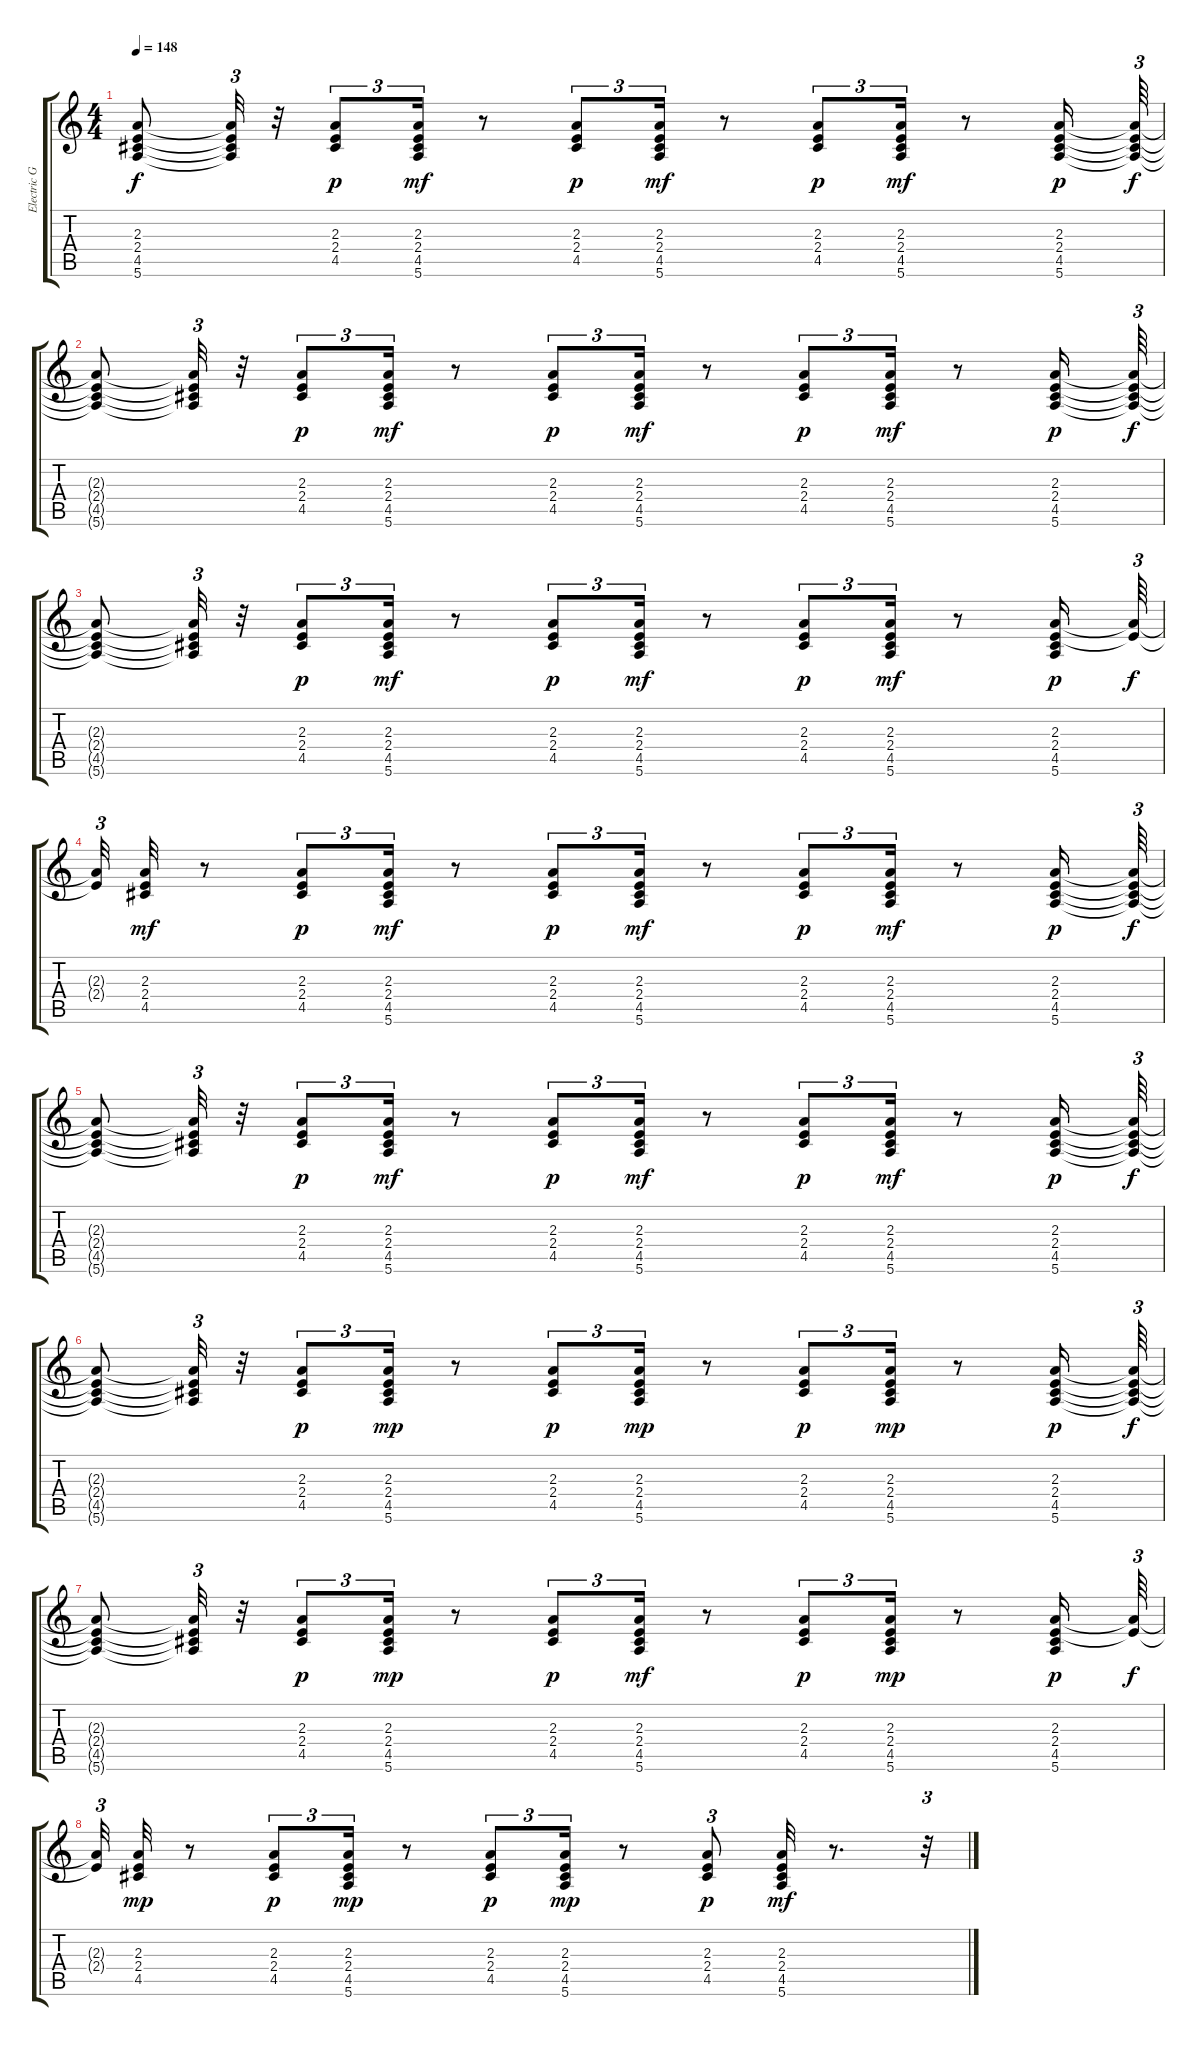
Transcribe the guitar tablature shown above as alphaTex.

\track ("Electric Guitar (muted)" "Electric G") {mute instrument electricguitarmuted}
\staff {score tabs}
\tuning (E4 B3 G3 D3 A2 E2) {hide}
\ts (4 4)
\tempo 148
\clef g2
\ks c
(2.3{t} 2.4{t} 4.5{t} 5.6{t}).8{dy f} (2.3{t} 2.4{t} 4.5{t} 5.6{t}).32{tu (3 2)} r.32 (2.3 2.4 4.5).8{tu (3 2) dy p} (2.3 2.4 4.5 5.6).16{tu (3 2) dy mf} r.8 (2.3 2.4 4.5).8{tu (3 2) dy p} (2.3 2.4 4.5 5.6).16{tu (3 2) dy mf} r.8 (2.3 2.4 4.5).8{tu (3 2) dy p} (2.3 2.4 4.5 5.6).16{tu (3 2) dy mf} r.8 (2.3 2.4 4.5 5.6).16{dy p} (2.3{t} 2.4{t} 4.5{t} 5.6{t}).64{tu (3 2) dy f} |
(2.3{t} 2.4{t} 4.5{t} 5.6{t}).8 (2.3{t} 2.4{t} 4.5{t} 5.6{t}).32{tu (3 2)} r.32 (2.3 2.4 4.5).8{tu (3 2) dy p} (2.3 2.4 4.5 5.6).16{tu (3 2) dy mf} r.8 (2.3 2.4 4.5).8{tu (3 2) dy p} (2.3 2.4 4.5 5.6).16{tu (3 2) dy mf} r.8 (2.3 2.4 4.5).8{tu (3 2) dy p} (2.3 2.4 4.5 5.6).16{tu (3 2) dy mf} r.8 (2.3 2.4 4.5 5.6).16{dy p} (2.3{t} 2.4{t} 4.5{t} 5.6{t}).64{tu (3 2) dy f} |
(2.3{t} 2.4{t} 4.5{t} 5.6{t}).8 (2.3{t} 2.4{t} 4.5{t} 5.6{t}).32{tu (3 2)} r.32 (2.3 2.4 4.5).8{tu (3 2) dy p} (2.3 2.4 4.5 5.6).16{tu (3 2) dy mf} r.8 (2.3 2.4 4.5).8{tu (3 2) dy p} (2.3 2.4 4.5 5.6).16{tu (3 2) dy mf} r.8 (2.3 2.4 4.5).8{tu (3 2) dy p} (2.3 2.4 4.5 5.6).16{tu (3 2) dy mf} r.8 (2.3 2.4 4.5 5.6).16{dy p} (2.3{t} 2.4{t}).64{tu (3 2) dy f} |
(2.3{t} 2.4{t}).32{tu (3 2)} (2.3 2.4 4.5).32{dy mf} r.8 (2.3 2.4 4.5).8{tu (3 2) dy p} (2.3 2.4 4.5 5.6).16{tu (3 2) dy mf} r.8 (2.3 2.4 4.5).8{tu (3 2) dy p} (2.3 2.4 4.5 5.6).16{tu (3 2) dy mf} r.8 (2.3 2.4 4.5).8{tu (3 2) dy p} (2.3 2.4 4.5 5.6).16{tu (3 2) dy mf} r.8 (2.3 2.4 4.5 5.6).16{dy p} (2.3{t} 2.4{t} 4.5{t} 5.6{t}).64{tu (3 2) dy f} |
(2.3{t} 2.4{t} 4.5{t} 5.6{t}).8 (2.3{t} 2.4{t} 4.5{t} 5.6{t}).32{tu (3 2)} r.32 (2.3 2.4 4.5).8{tu (3 2) dy p} (2.3 2.4 4.5 5.6).16{tu (3 2) dy mf} r.8 (2.3 2.4 4.5).8{tu (3 2) dy p} (2.3 2.4 4.5 5.6).16{tu (3 2) dy mf} r.8 (2.3 2.4 4.5).8{tu (3 2) dy p} (2.3 2.4 4.5 5.6).16{tu (3 2) dy mf} r.8 (2.3 2.4 4.5 5.6).16{dy p} (2.3{t} 2.4{t} 4.5{t} 5.6{t}).64{tu (3 2) dy f} |
(2.3{t} 2.4{t} 4.5{t} 5.6{t}).8 (2.3{t} 2.4{t} 4.5{t} 5.6{t}).32{tu (3 2)} r.32 (2.3 2.4 4.5).8{tu (3 2) dy p} (2.3 2.4 4.5 5.6).16{tu (3 2) dy mp} r.8 (2.3 2.4 4.5).8{tu (3 2) dy p} (2.3 2.4 4.5 5.6).16{tu (3 2) dy mp} r.8 (2.3 2.4 4.5).8{tu (3 2) dy p} (2.3 2.4 4.5 5.6).16{tu (3 2) dy mp} r.8 (2.3 2.4 4.5 5.6).16{dy p} (2.3{t} 2.4{t} 4.5{t} 5.6{t}).64{tu (3 2) dy f} |
(2.3{t} 2.4{t} 4.5{t} 5.6{t}).8 (2.3{t} 2.4{t} 4.5{t} 5.6{t}).32{tu (3 2)} r.32 (2.3 2.4 4.5).8{tu (3 2) dy p} (2.3 2.4 4.5 5.6).16{tu (3 2) dy mp} r.8 (2.3 2.4 4.5).8{tu (3 2) dy p} (2.3 2.4 4.5 5.6).16{tu (3 2) dy mf} r.8 (2.3 2.4 4.5).8{tu (3 2) dy p} (2.3 2.4 4.5 5.6).16{tu (3 2) dy mp} r.8 (2.3 2.4 4.5 5.6).16{dy p} (2.3{t} 2.4{t}).64{tu (3 2) dy f} |
(2.3{t} 2.4{t}).32{tu (3 2)} (2.3 2.4 4.5).32{dy mp} r.8 (2.3 2.4 4.5).8{tu (3 2) dy p} (2.3 2.4 4.5 5.6).16{tu (3 2) dy mp} r.8 (2.3 2.4 4.5).8{tu (3 2) dy p} (2.3 2.4 4.5 5.6).16{tu (3 2) dy mp} r.8 (2.3 2.4 4.5).8{tu (3 2) dy p} (2.3 2.4 4.5 5.6).32{dy mf} r.8{d} r.32{tu (3 2)}
